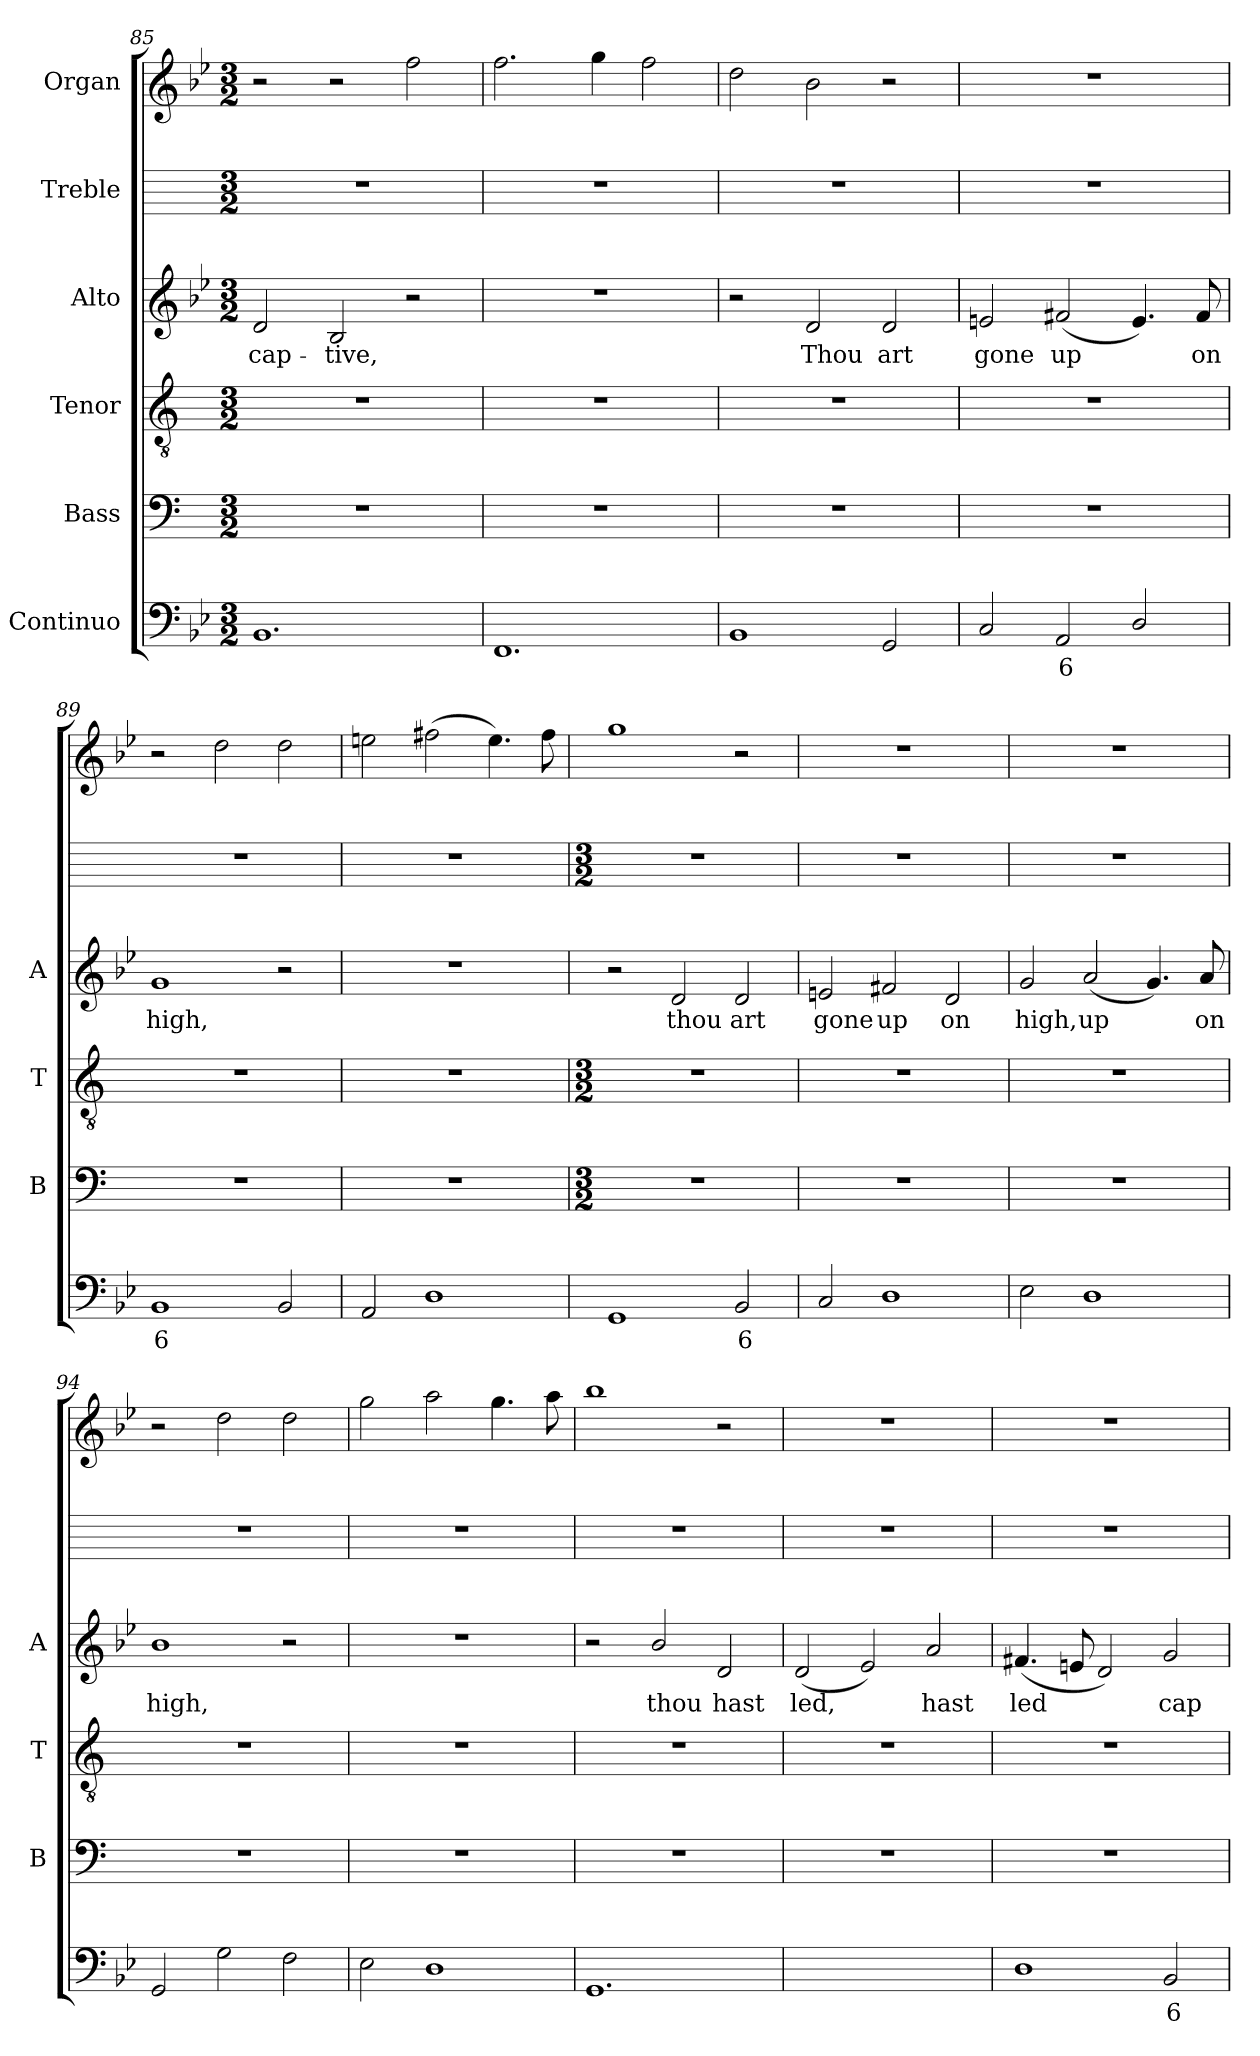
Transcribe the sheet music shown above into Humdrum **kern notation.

**kern	**text	**kern	**kern	**kern	**text	**kern	**kern
*part6	*part6	*part5	*part4	*part3	*part3	*part2	*part1
*staff6	*staff6	*staff5	*staff4	*staff3	*staff3	*staff2	*staff1
*I"Continuo	*	*I"Bass	*I"Tenor	*I"Alto	*	*I"Treble	*I"Organ
*	*	*I'B	*I'T	*I'A	*	*	*
*clefF4	*	*clefF4	*clefGv2	*clefG2	*	*	*clefG2
*k[b-e-]	*	*k[]	*k[]	*k[b-e-]	*	*	*k[b-e-]
*B-:	*	*C:	*C:	*B-:	*	*	*B-:
*M3/2	*	*M3/2	*M3/2	*M3/2	*	*M3/2	*M3/2
=85	=85	=85	=85	=85	=85	=85	=85
!	!	!	!	!	!LO:LY:b	!	!
1.BB-	.	1.r	1.r	2d	cap-	1.r	2r
!	!	!	!	!	!LO:LY:b	!	!
.	.	.	.	2B-	-tive,	.	2r
.	.	.	.	2r	.	.	2ff
=86	=86	=86	=86	=86	=86	=86	=86
!	!	!	!	!LO:N:vis=1	!	!	!
1.FF	.	1.r	1.r	1.r	.	1.r	2.ff
.	.	.	.	.	.	.	4gg
.	.	.	.	.	.	.	2ff
=87	=87	=87	=87	=87	=87	=87	=87
1BB-	.	1.r	1.r	2r	.	1.r	2dd
!	!	!	!	!	!LO:LY:b	!	!
.	.	.	.	2d	Thou	.	2b-
!	!	!	!	!	!LO:LY:b	!	!
2GG	.	.	.	2d	art	.	2r
=88	=88	=88	=88	=88	=88	=88	=88
!	!	!	!	!	!LO:LY:b	!	!LO:N:vis=1
2C	.	1.r	1.r	2en	gone	1.r	1.r
!	!LO:LY:b	!	!	!	!LO:LY:b	!	!
2AA	6	.	.	(<2f#X	up	.	.
2D/	.	.	.	4.e)	.	.	.
!	!	!	!	!	!LO:LY:b	!	!
.	.	.	.	8f#	on	.	.
=89	=89	=89	=89	=89	=89	=89	=89
!	!LO:LY:b	!	!	!	!LO:LY:b	!	!
1BB-	6	1.r	1.r	1g	high,	1.r	2r
.	.	.	.	.	.	.	2dd
2BB-	.	.	.	2r	.	.	2dd
=90	=90	=90	=90	=90	=90	=90	=90
!	!	!	!	!LO:N:vis=1	!	!	!
2AA	.	1.r	1.r	1.r	.	1.r	2een
1D	.	.	.	.	.	.	(>2ff#X
.	.	.	.	.	.	.	4.ee)
.	.	.	.	.	.	.	8ff#
!!LO:LB:g=z
=91	=91	=91	=91	=91	=91	=91	=91
*	*	*M3/2	*M3/2	*	*	*M3/2	*
1GG	.	1.r	1.r	2r	.	1.r	1gg
!	!	!	!	!	!LO:LY:b	!	!
.	.	.	.	2d	thou	.	.
!	!LO:LY:b	!	!	!	!LO:LY:b	!	!
2BB-	6	.	.	2d	art	.	2r
=92	=92	=92	=92	=92	=92	=92	=92
!	!	!	!	!	!LO:LY:b	!	!LO:N:vis=1
2C	.	1.r	1.r	2en	gone	1.r	1.r
!	!	!	!	!	!LO:LY:b	!	!
1D	.	.	.	2f#X	up	.	.
!	!	!	!	!	!LO:LY:b	!	!
.	.	.	.	2d	on	.	.
=93	=93	=93	=93	=93	=93	=93	=93
!	!	!	!	!	!LO:LY:b	!	!LO:N:vis=1
2E-	.	1.r	1.r	2g	high,	1.r	1.r
!	!	!	!	!	!LO:LY:b	!	!
1D	.	.	.	(<2a	up	.	.
.	.	.	.	4.g)	.	.	.
!	!	!	!	!	!LO:LY:b	!	!
.	.	.	.	8a	on	.	.
=94	=94	=94	=94	=94	=94	=94	=94
!	!	!	!	!	!LO:LY:b	!	!
2GG	.	1.r	1.r	1b-	high,	1.r	2r
2G	.	.	.	.	.	.	2dd
2F	.	.	.	2r	.	.	2dd
=95	=95	=95	=95	=95	=95	=95	=95
!	!	!	!	!LO:N:vis=1	!	!	!
2E-	.	1.r	1.r	1.r	.	1.r	2gg
1D	.	.	.	.	.	.	2aa
.	.	.	.	.	.	.	4.gg
.	.	.	.	.	.	.	8aa
=96	=96	=96	=96	=96	=96	=96	=96
1.GG	.	1.r	1.r	2r	.	1.r	1bb-
!	!	!	!	!	!LO:LY:b	!	!
.	.	.	.	2b-/	thou	.	.
!	!	!	!	!	!LO:LY:b	!	!
.	.	.	.	2d	hast	.	2r
=97	=97	=97	=97	=97	=97	=97	=97
!	!LO:LY:b	!	!	!	!LO:LY:b	!	!LO:N:vis=1
[2Cyy	9	1.r	1.r	(<2d	led,	1.r	1.r
!	!LO:LY:b	!	!	!	!	!	!
2Cyy_	8	.	.	2e-)	.	.	.
!	!LO:LY:b	!	!	!	!LO:LY:b	!	!
2Cyy]	6	.	.	2a	hast	.	.
=98	=98	=98	=98	=98	=98	=98	=98
!	!	!	!	!	!LO:LY:b	!	!LO:N:vis=1
1D	.	1.r	1.r	(<4.f#X	led	1.r	1.r
.	.	.	.	8en	.	.	.
.	.	.	.	2d)	.	.	.
!	!LO:LY:b	!	!	!	!LO:LY:b	!	!
2BB-	6	.	.	2g	cap-	.	.
=	=	=	=	=	=	=	=
*-	*-	*-	*-	*-	*-	*-	*-
